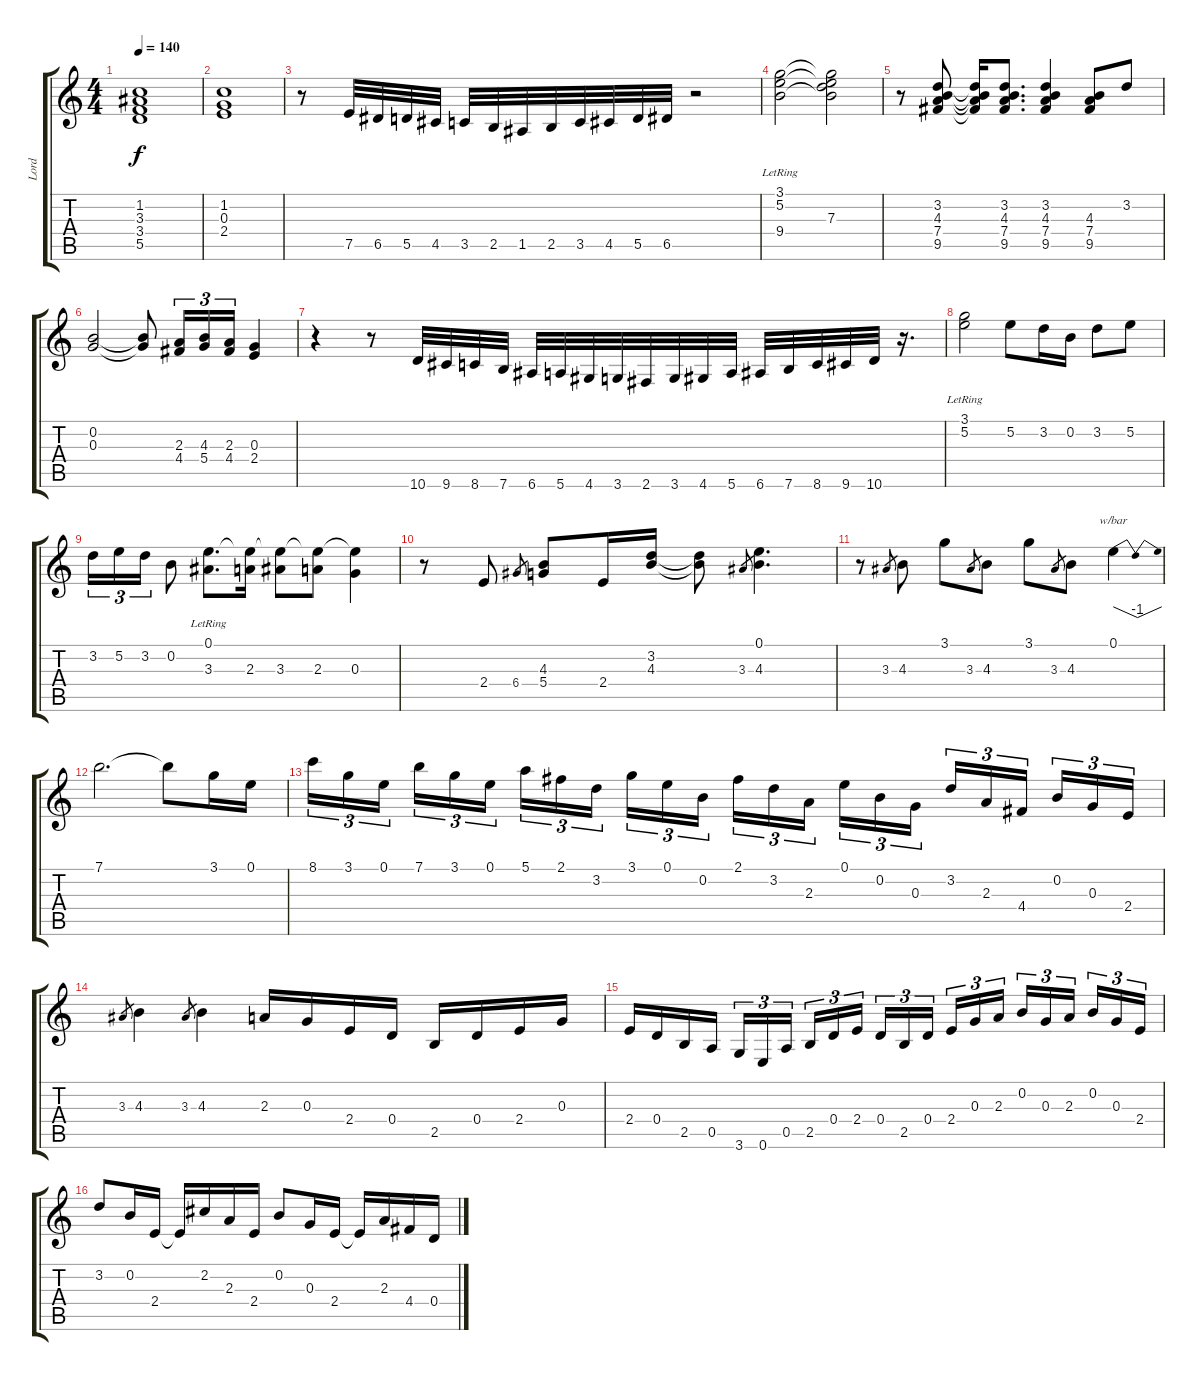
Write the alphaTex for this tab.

\track ("Lord" "Lord") {instrument rockorgan}
\staff {score tabs}
\tuning (E5 B4 G4 D4 A3 E3) {hide}
\ts (4 4)
\tempo 140
\clef g2
\ks c
(1.2 3.3 3.4 5.5).1{dy f} |
(1.2 0.3 2.4).1 |
r.8 7.5.32 6.5.32 5.5.32 4.5.32 3.5.32 2.5.32 1.5.32 2.5.32 3.5.32 4.5.32 5.5.32 6.5.32 r.2 |
(3.1{lr} 5.2{lr} 9.4{lr}).2{volume 13} (3.1{t} 5.2{t} 7.3 9.4{t}).2 |
r.8 (3.2 4.3 7.4 9.5).8 (3.2{t} 4.3{t} 7.4{t} 9.5{t}).16 (3.2 4.3 7.4 9.5).8{d} (3.2 4.3 7.4 9.5).4 (4.3 7.4 9.5).8 3.2.8 |
(0.2 0.3).2 (0.2{t} 0.3{t}).8 (2.3 4.4).16{tu (3 2)} (4.3 5.4).16{tu (3 2)} (2.3 4.4).16{tu (3 2)} (0.3 2.4).4 |
r.4 r.8 10.6.32 9.6.32 8.6.32 7.6.32 6.6.32 5.6.32 4.6.32 3.6.32 2.6.32 3.6.32 4.6.32 5.6.32 6.6.32 7.6.32 8.6.32 9.6.32 10.6.32 r.16{d} |
(3.1{lr} 5.2).2 5.2.8 3.2.16 0.2.16 3.2.8 5.2.8 |
3.2.16{tu (3 2)} 5.2.16{tu (3 2)} 3.2.16{tu (3 2)} 0.2.8 (0.1{lr} 3.3).8{d} (0.1{t} 2.3).16 (0.1{t} 3.3).8 (0.1{t} 2.3).8 (0.1{t} 0.3).4 |
r.8 2.4.8 6.4.8{gr} (4.3 5.4).8 2.4.16 (3.2 4.3).16 (3.2{t} 4.3{t}).8 3.3.8{gr} (0.1 4.3).4{d} |
r.8 3.3.8{gr} 4.3.8 3.1.8 3.3.8{gr} 4.3.8 3.1.8 3.3.8{gr} 4.3.8 0.1.4{tbe (dip default 0 0 30 -4 60 0)} |
7.1.2{d} 7.1{t}.8 3.1.16 0.1.16 |
8.1.16{tu (3 2)} 3.1.16{tu (3 2)} 0.1.16{tu (3 2)} 7.1.16{tu (3 2)} 3.1.16{tu (3 2)} 0.1.16{tu (3 2)} 5.1.16{tu (3 2)} 2.1.16{tu (3 2)} 3.2.16{tu (3 2)} 3.1.16{tu (3 2)} 0.1.16{tu (3 2)} 0.2.16{tu (3 2)} 2.1.16{tu (3 2)} 3.2.16{tu (3 2)} 2.3.16{tu (3 2)} 0.1.16{tu (3 2)} 0.2.16{tu (3 2)} 0.3.16{tu (3 2)} 3.2.16{tu (3 2)} 2.3.16{tu (3 2)} 4.4.16{tu (3 2)} 0.2.16{tu (3 2)} 0.3.16{tu (3 2)} 2.4.16{tu (3 2)} |
3.3.8{gr} 4.3.4 3.3.8{gr} 4.3.4 2.3.16 0.3.16 2.4.16 0.4.16 2.5.16 0.4.16 2.4.16 0.3.16 |
2.4.16 0.4.16 2.5.16 0.5.16 3.6.16{tu (3 2)} 0.6.16{tu (3 2)} 0.5.16{tu (3 2)} 2.5.16{tu (3 2)} 0.4.16{tu (3 2)} 2.4.16{tu (3 2)} 0.4.16{tu (3 2)} 2.5.16{tu (3 2)} 0.4.16{tu (3 2)} 2.4.16{tu (3 2)} 0.3.16{tu (3 2)} 2.3.16{tu (3 2)} 0.2.16{tu (3 2)} 0.3.16{tu (3 2)} 2.3.16{tu (3 2)} 0.2.16{tu (3 2)} 0.3.16{tu (3 2)} 2.4.16{tu (3 2)} |
3.2.8 0.2.16 2.4.16 2.4{t}.16 2.2.16 2.3.16 2.4.16 0.2.8 0.3.16 2.4.16 2.4{t}.16 2.3.16 4.4.16 0.4.16
